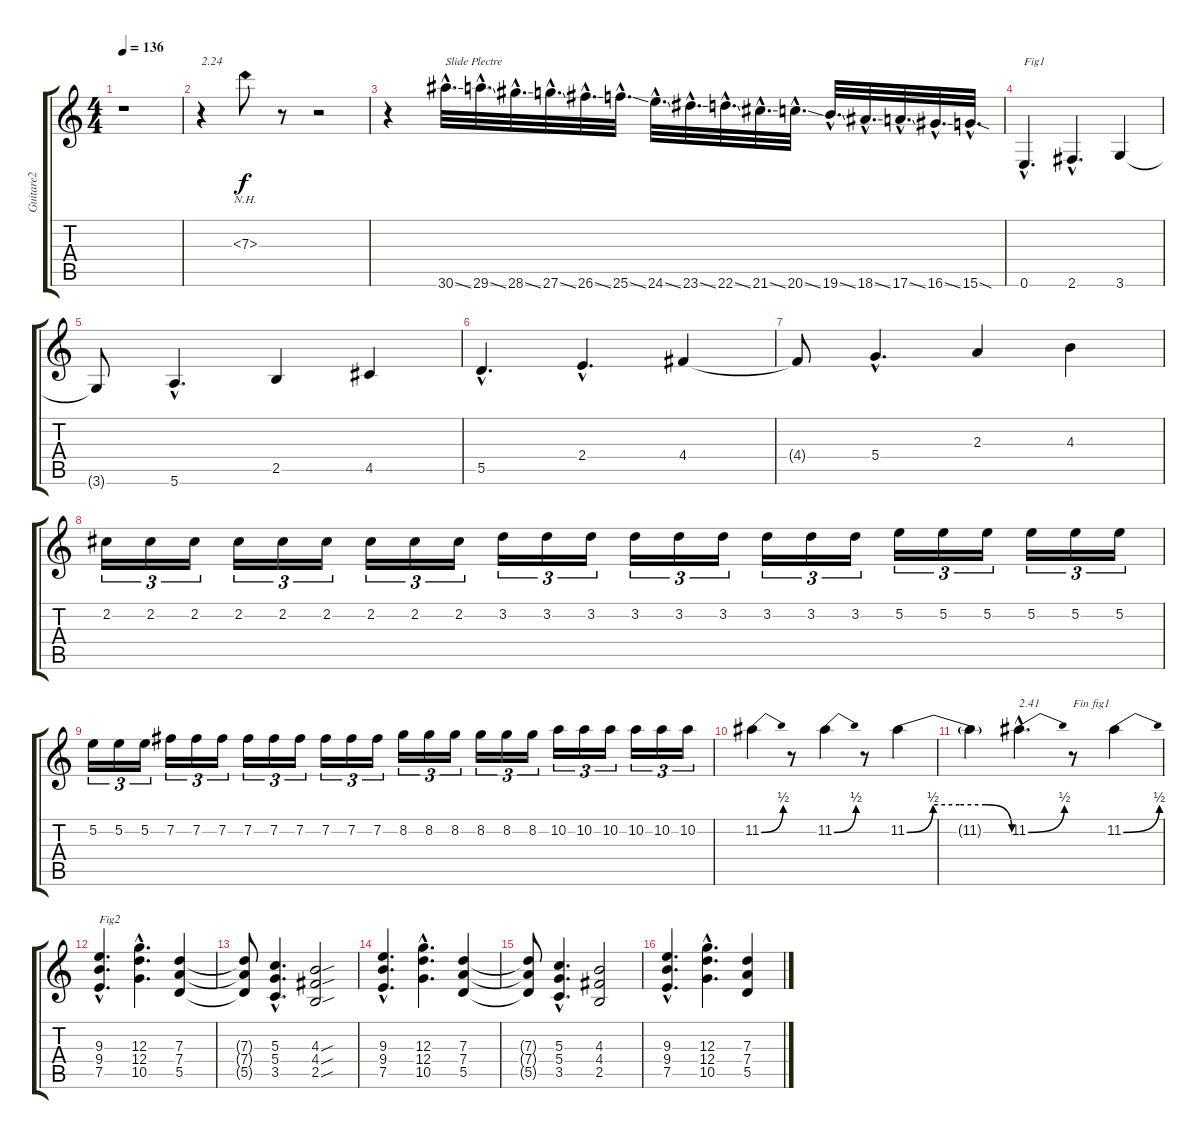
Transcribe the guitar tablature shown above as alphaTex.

\track ("Guitare2" "Guitare2") {instrument distortionguitar}
\staff {score tabs}
\tuning (E4 B3 G3 D3 A2 E2) {hide}
\ts (4 4)
\tempo 136
\clef g2
\ks c
r.1{dy f} |
r.4{txt "2.24"} 7.3{nh}.8 r.8 r.2 |
r.4 30.6{ss hac}.32{d txt "Slide Plectre" instrument guitarfretnoise} 29.6{ss hac}.32{d} 28.6{ss hac}.32{d} 27.6{ss hac}.32{d} 26.6{ss hac}.32{d} 25.6{ss hac}.32{d} 24.6{ss hac}.32{d} 23.6{ss hac}.32{d} 22.6{ss hac}.32{d} 21.6{ss hac}.32{d} 20.6{ss hac}.32{d} 19.6{ss hac}.32{d} 18.6{ss hac}.32{d} 17.6{ss hac}.32{d} 16.6{ss hac}.32{d} 15.6{sod hac}.32{d} |
0.6{hac}.4{d txt "Fig1" instrument distortionguitar} 2.6{hac}.4{d} 3.6.4 |
3.6{t}.8 5.6{hac}.4{d} 2.5.4 4.5.4 |
5.5{hac}.4{d} 2.4{hac}.4{d} 4.4.4 |
4.4{t}.8 5.4{hac}.4{d} 2.3.4 4.3.4 |
2.2.16{tu (3 2)} 2.2.16{tu (3 2)} 2.2.16{tu (3 2)} 2.2.16{tu (3 2)} 2.2.16{tu (3 2)} 2.2.16{tu (3 2)} 2.2.16{tu (3 2)} 2.2.16{tu (3 2)} 2.2.16{tu (3 2)} 3.2.16{tu (3 2)} 3.2.16{tu (3 2)} 3.2.16{tu (3 2)} 3.2.16{tu (3 2)} 3.2.16{tu (3 2)} 3.2.16{tu (3 2)} 3.2.16{tu (3 2)} 3.2.16{tu (3 2)} 3.2.16{tu (3 2)} 5.2.16{tu (3 2)} 5.2.16{tu (3 2)} 5.2.16{tu (3 2)} 5.2.16{tu (3 2)} 5.2.16{tu (3 2)} 5.2.16{tu (3 2)} |
5.2.16{tu (3 2)} 5.2.16{tu (3 2)} 5.2.16{tu (3 2)} 7.2.16{tu (3 2)} 7.2.16{tu (3 2)} 7.2.16{tu (3 2)} 7.2.16{tu (3 2)} 7.2.16{tu (3 2)} 7.2.16{tu (3 2)} 7.2.16{tu (3 2)} 7.2.16{tu (3 2)} 7.2.16{tu (3 2)} 8.2.16{tu (3 2)} 8.2.16{tu (3 2)} 8.2.16{tu (3 2)} 8.2.16{tu (3 2)} 8.2.16{tu (3 2)} 8.2.16{tu (3 2)} 10.2.16{tu (3 2)} 10.2.16{tu (3 2)} 10.2.16{tu (3 2)} 10.2.16{tu (3 2)} 10.2.16{tu (3 2)} 10.2.16{tu (3 2)} |
11.2{be (bend 0 0 60 2)}.4 r.8 11.2{be (bend 0 0 60 2)}.4 r.8 11.2{be (custom 0 0 15 2 30 2 45 2 60 0)}.4 |
11.2{t}.4 11.2{be (bend 0 0 60 2) hac}.4{d txt "2.41"} r.8{txt "Fin fig1"} 11.2{be (bend 0 0 60 2)}.4 |
(9.3{hac} 9.4{hac} 7.5{hac}).4{d txt "Fig2"} (12.3{hac} 12.4{hac} 10.5{hac}).4{d} (7.3 7.4 5.5).4 |
(7.3{t} 7.4{t} 5.5{t}).8 (5.3{hac} 5.4{hac} 3.5{hac}).4{d} (4.3{sou} 4.4{sou} 2.5{sou}).2 |
(9.3{hac} 9.4{hac} 7.5{hac}).4{d} (12.3{hac} 12.4{hac} 10.5{hac}).4{d} (7.3 7.4 5.5).4 |
(7.3{t} 7.4{t} 5.5{t}).8 (5.3{hac} 5.4{hac} 3.5{hac}).4{d} (4.3 4.4 2.5).2 |
(9.3{hac} 9.4{hac} 7.5{hac}).4{d} (12.3{hac} 12.4{hac} 10.5{hac}).4{d} (7.3 7.4 5.5).4
